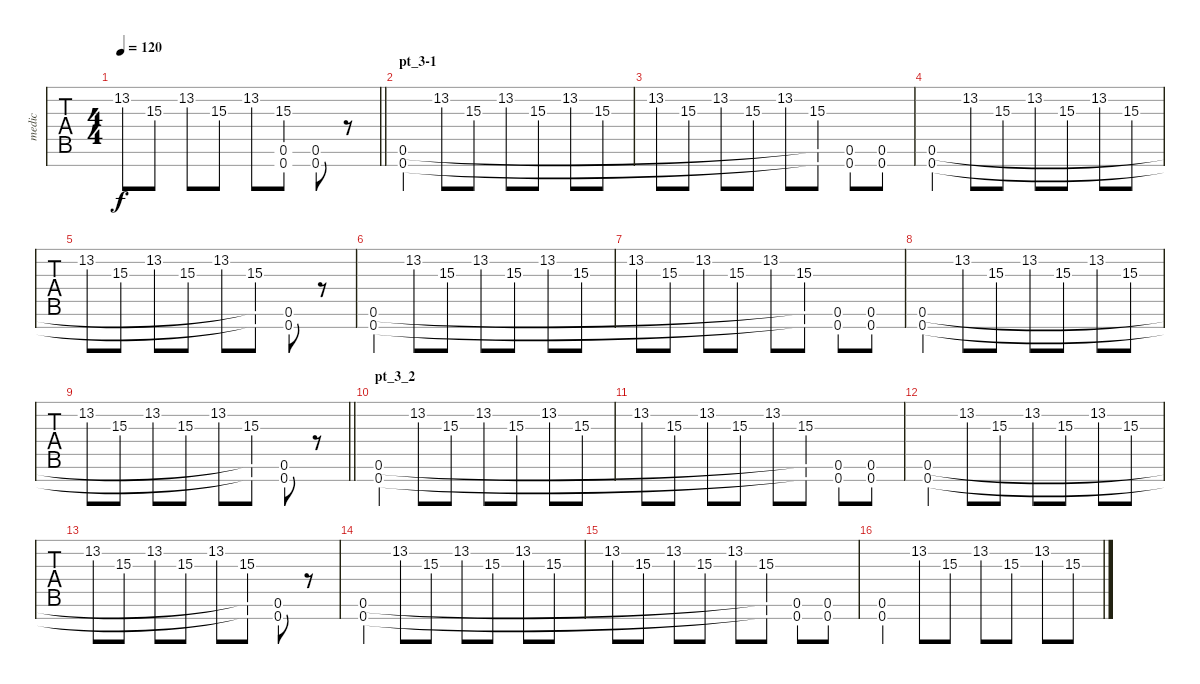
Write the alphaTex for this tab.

\track ("medic" "medic") {instrument overdrivenguitar}
\staff {tabs}
\tuning (E4 A3 Gb3 D3 A2 E2 A1) {hide}
\ts (4 4)
\tempo 120
\clef f4
\barLineRight lightlight
\ks c
13.2.8{dy f} 15.3.8 13.2.8 15.3.8 13.2.8 (15.3 0.6{t} 0.7{t}).8 (0.6 0.7).8 r.8 |
\section ("" "pt_3-1")
(0.6 0.7).4 13.2.8 15.3.8 13.2.8 15.3.8 13.2.8 15.3.8 |
13.2.8 15.3.8 13.2.8 15.3.8 13.2.8 (15.3 0.6{t} 0.7{t}).8 (0.6 0.7).8 (0.6 0.7).8 |
(0.6 0.7).4 13.2.8 15.3.8 13.2.8 15.3.8 13.2.8 15.3.8 |
13.2.8 15.3.8 13.2.8 15.3.8 13.2.8 (15.3 0.6{t} 0.7{t}).8 (0.6 0.7).8 r.8 |
(0.6 0.7).4 13.2.8 15.3.8 13.2.8 15.3.8 13.2.8 15.3.8 |
13.2.8 15.3.8 13.2.8 15.3.8 13.2.8 (15.3 0.6{t} 0.7{t}).8 (0.6 0.7).8 (0.6 0.7).8 |
(0.6 0.7).4 13.2.8 15.3.8 13.2.8 15.3.8 13.2.8 15.3.8 |
\barLineRight lightlight
13.2.8 15.3.8 13.2.8 15.3.8 13.2.8 (15.3 0.6{t} 0.7{t}).8 (0.6 0.7).8 r.8 |
\section ("" "pt_3_2")
(0.6 0.7).4 13.2.8 15.3.8 13.2.8 15.3.8 13.2.8 15.3.8 |
13.2.8 15.3.8 13.2.8 15.3.8 13.2.8 (15.3 0.6{t} 0.7{t}).8 (0.6 0.7).8 (0.6 0.7).8 |
(0.6 0.7).4 13.2.8 15.3.8 13.2.8 15.3.8 13.2.8 15.3.8 |
13.2.8 15.3.8 13.2.8 15.3.8 13.2.8 (15.3 0.6{t} 0.7{t}).8 (0.6 0.7).8 r.8 |
(0.6 0.7).4 13.2.8 15.3.8 13.2.8 15.3.8 13.2.8 15.3.8 |
13.2.8 15.3.8 13.2.8 15.3.8 13.2.8 (15.3 0.6{t} 0.7{t}).8 (0.6 0.7).8 (0.6 0.7).8 |
(0.6 0.7).4 13.2.8 15.3.8 13.2.8 15.3.8 13.2.8 15.3.8
